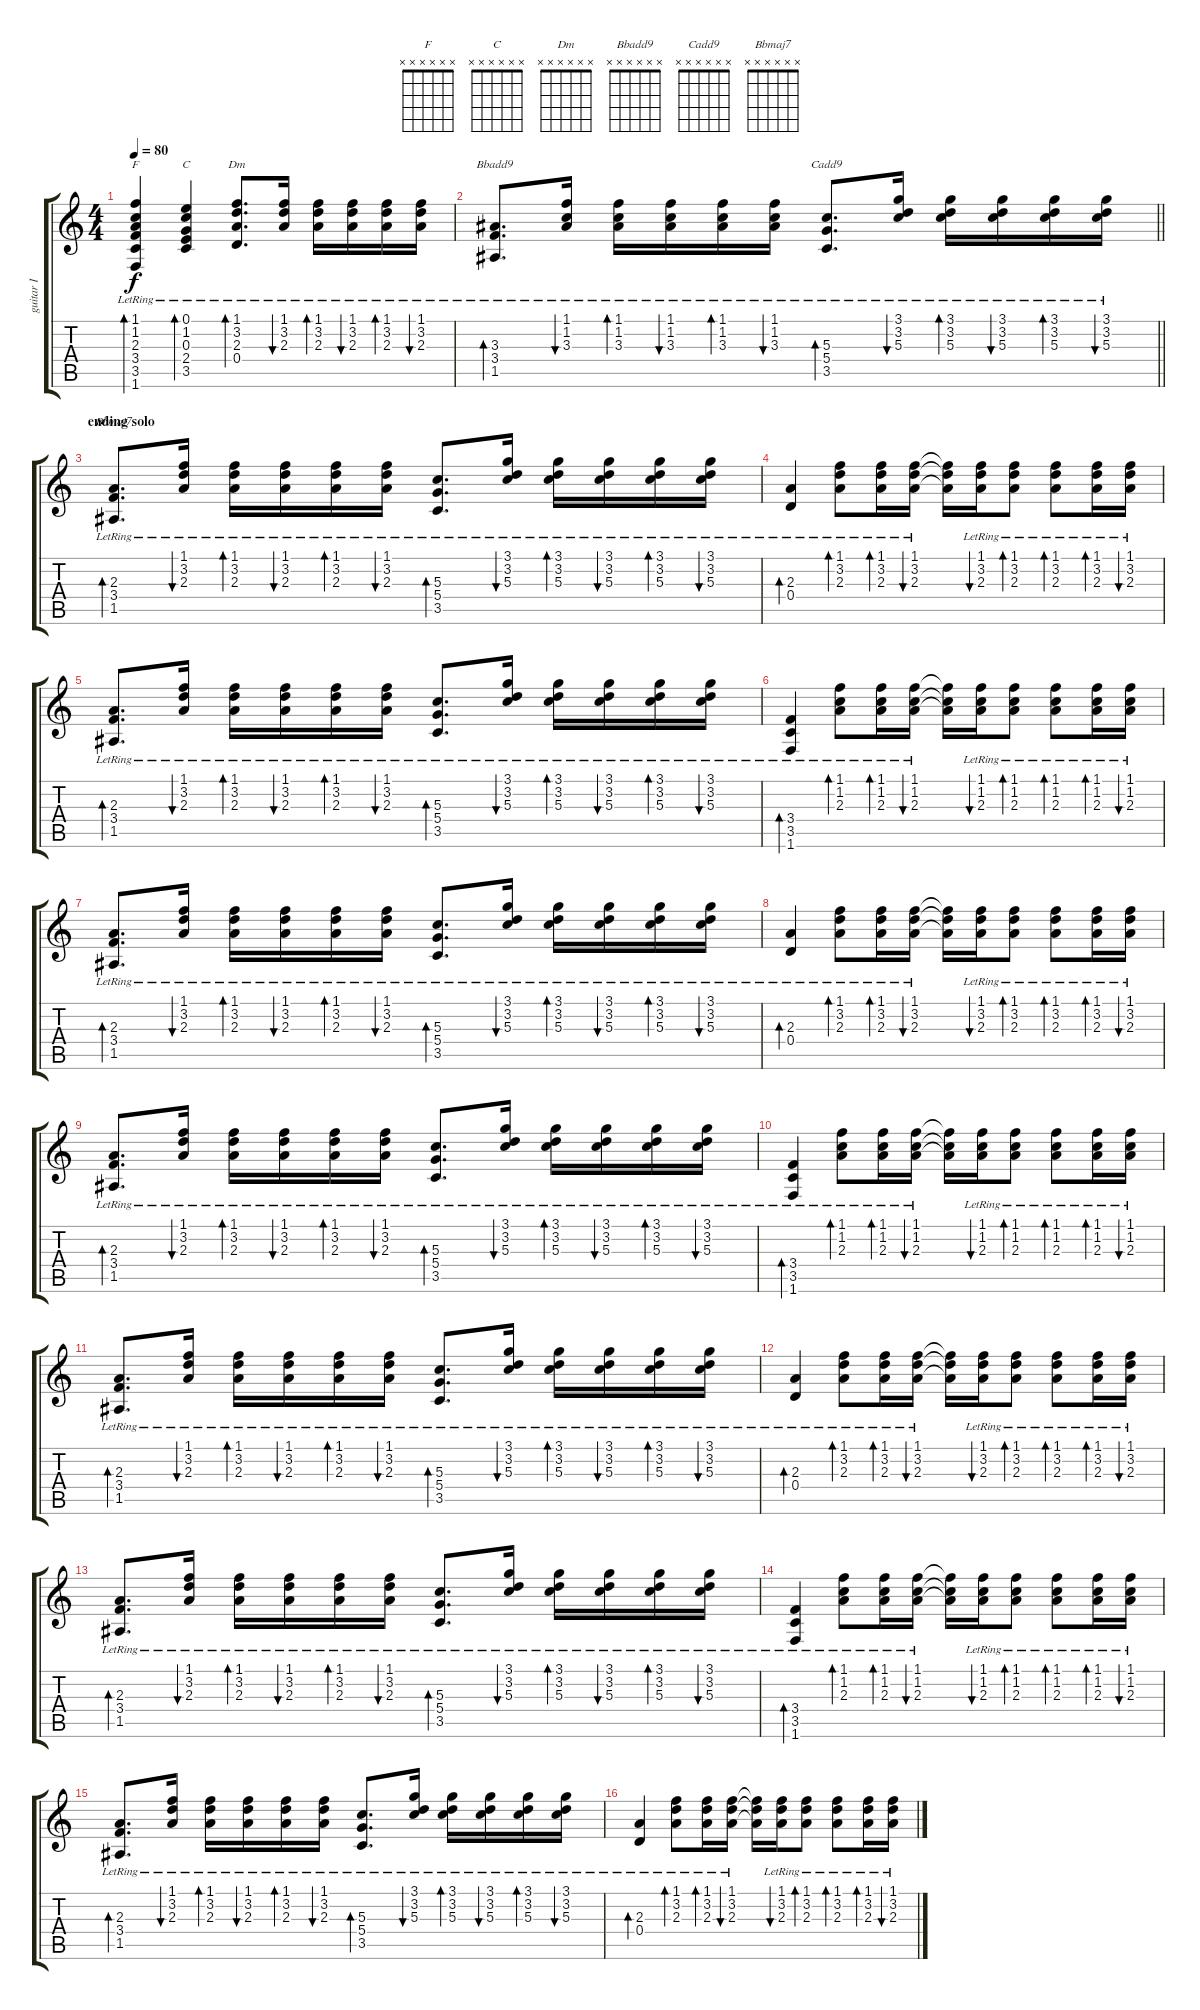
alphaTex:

\track ("guitar I" "guitar I") {instrument acousticguitarsteel}
\staff {score tabs}
\tuning (E4 B3 G3 D3 A2 E2) {hide}
\chord ("F" x x x x x x)
\chord ("C" x x x x x x)
\chord ("Dm" x x x x x x)
\chord ("Bbadd9" x x x x x x)
\chord ("Cadd9" x x x x x x)
\chord ("Bbmaj7" x x x x x x)
\ts (4 4)
\tempo 80
\clef g2
\ks c
(1.1{lr} 1.2{lr} 2.3{lr} 3.4{lr} 3.5{lr} 1.6{lr}).4{bd 60 ch "F" dy f} (0.1{lr} 1.2{lr} 0.3{lr} 2.4{lr} 3.5{lr}).4{bd 60 ch "C"} (1.1{lr} 3.2{lr} 2.3{lr} 0.4{lr}).8{d bd 60 ch "Dm"} (1.1{lr} 3.2{lr} 2.3{lr}).16{bu 60} (1.1{lr} 3.2{lr} 2.3{lr}).16{bd 60} (1.1{lr} 3.2{lr} 2.3{lr}).16{bu 60} (1.1{lr} 3.2{lr} 2.3{lr}).16{bd 60} (1.1{lr} 3.2{lr} 2.3{lr}).16{bu 60} |
\barLineRight lightlight
(3.3{lr} 3.4{lr} 1.5{lr}).8{d bd 60 ch "Bbadd9"} (1.1{lr} 1.2{lr} 3.3{lr}).16{bu 60} (1.1{lr} 1.2{lr} 3.3{lr}).16{bd 60} (1.1{lr} 1.2{lr} 3.3{lr}).16{bu 60} (1.1{lr} 1.2{lr} 3.3{lr}).16{bd 60} (1.1{lr} 1.2{lr} 3.3{lr}).16{bu 60} (5.3{lr} 5.4{lr} 3.5{lr}).8{d bd 60 ch "Cadd9"} (3.1{lr} 3.2{lr} 5.3{lr}).16{bu 60} (3.1{lr} 3.2{lr} 5.3{lr}).16{bd 60} (3.1{lr} 3.2{lr} 5.3{lr}).16{bu 60} (3.1{lr} 3.2{lr} 5.3{lr}).16{bd 60} (3.1{lr} 3.2{lr} 5.3{lr}).16{bu 60} |
\section ("" "ending solo")
(2.3{lr} 3.4{lr} 1.5{lr}).8{d bd 60 ch "Bbmaj7"} (1.1{lr} 3.2{lr} 2.3{lr}).16{bu 60} (1.1{lr} 3.2{lr} 2.3{lr}).16{bd 60} (1.1{lr} 3.2{lr} 2.3{lr}).16{bu 60} (1.1{lr} 3.2{lr} 2.3{lr}).16{bd 60} (1.1{lr} 3.2{lr} 2.3{lr}).16{bu 60} (5.3{lr} 5.4{lr} 3.5{lr}).8{d bd 60} (3.1{lr} 3.2{lr} 5.3{lr}).16{bu 60} (3.1{lr} 3.2{lr} 5.3{lr}).16{bd 60} (3.1{lr} 3.2{lr} 5.3{lr}).16{bu 60} (3.1{lr} 3.2{lr} 5.3{lr}).16{bd 60} (3.1{lr} 3.2{lr} 5.3{lr}).16{bu 60} |
(2.3{lr} 0.4{lr}).4{bd 60} (1.1{lr} 3.2{lr} 2.3{lr}).8{bd 60} (1.1{lr} 3.2{lr} 2.3{lr}).16{bd 60} (1.1{lr} 3.2{lr} 2.3{lr}).16{bu 60} (1.1{t} 3.2{t} 2.3{t}).16 (1.1{lr} 3.2{lr} 2.3{lr}).16{bu 60} (1.1{lr} 3.2{lr} 2.3{lr}).8{bd 60} (1.1{lr} 3.2{lr} 2.3{lr}).8{bd 60} (1.1{lr} 3.2{lr} 2.3{lr}).16{bd 60} (1.1{lr} 3.2{lr} 2.3{lr}).16{bu 60} |
(2.3{lr} 3.4{lr} 1.5{lr}).8{d bd 60} (1.1{lr} 3.2{lr} 2.3{lr}).16{bu 60} (1.1{lr} 3.2{lr} 2.3{lr}).16{bd 60} (1.1{lr} 3.2{lr} 2.3{lr}).16{bu 60} (1.1{lr} 3.2{lr} 2.3{lr}).16{bd 60} (1.1{lr} 3.2{lr} 2.3{lr}).16{bu 60} (5.3{lr} 5.4{lr} 3.5{lr}).8{d bd 60} (3.1{lr} 3.2{lr} 5.3{lr}).16{bu 60} (3.1{lr} 3.2{lr} 5.3{lr}).16{bd 60} (3.1{lr} 3.2{lr} 5.3{lr}).16{bu 60} (3.1{lr} 3.2{lr} 5.3{lr}).16{bd 60} (3.1{lr} 3.2{lr} 5.3{lr}).16{bu 60} |
(3.4{lr} 3.5{lr} 1.6{lr}).4{bd 60} (1.1{lr} 1.2{lr} 2.3{lr}).8{bd 60} (1.1{lr} 1.2{lr} 2.3{lr}).16{bd 60} (1.1{lr} 1.2{lr} 2.3{lr}).16{bu 60} (1.1{t} 1.2{t} 2.3{t}).16 (1.1{lr} 1.2{lr} 2.3{lr}).16{bu 60} (1.1{lr} 1.2{lr} 2.3{lr}).8{bd 60} (1.1{lr} 1.2{lr} 2.3{lr}).8{bd 60} (1.1{lr} 1.2{lr} 2.3{lr}).16{bd 60} (1.1{lr} 1.2{lr} 2.3{lr}).16{bu 60} |
(2.3{lr} 3.4{lr} 1.5{lr}).8{d bd 60} (1.1{lr} 3.2{lr} 2.3{lr}).16{bu 60} (1.1{lr} 3.2{lr} 2.3{lr}).16{bd 60} (1.1{lr} 3.2{lr} 2.3{lr}).16{bu 60} (1.1{lr} 3.2{lr} 2.3{lr}).16{bd 60} (1.1{lr} 3.2{lr} 2.3{lr}).16{bu 60} (5.3{lr} 5.4{lr} 3.5{lr}).8{d bd 60} (3.1{lr} 3.2{lr} 5.3{lr}).16{bu 60} (3.1{lr} 3.2{lr} 5.3{lr}).16{bd 60} (3.1{lr} 3.2{lr} 5.3{lr}).16{bu 60} (3.1{lr} 3.2{lr} 5.3{lr}).16{bd 60} (3.1{lr} 3.2{lr} 5.3{lr}).16{bu 60} |
(2.3{lr} 0.4{lr}).4{bd 60} (1.1{lr} 3.2{lr} 2.3{lr}).8{bd 60} (1.1{lr} 3.2{lr} 2.3{lr}).16{bd 60} (1.1{lr} 3.2{lr} 2.3{lr}).16{bu 60} (1.1{t} 3.2{t} 2.3{t}).16 (1.1{lr} 3.2{lr} 2.3{lr}).16{bu 60} (1.1{lr} 3.2{lr} 2.3{lr}).8{bd 60} (1.1{lr} 3.2{lr} 2.3{lr}).8{bd 60} (1.1{lr} 3.2{lr} 2.3{lr}).16{bd 60} (1.1{lr} 3.2{lr} 2.3{lr}).16{bu 60} |
(2.3{lr} 3.4{lr} 1.5{lr}).8{d bd 60} (1.1{lr} 3.2{lr} 2.3{lr}).16{bu 60} (1.1{lr} 3.2{lr} 2.3{lr}).16{bd 60} (1.1{lr} 3.2{lr} 2.3{lr}).16{bu 60} (1.1{lr} 3.2{lr} 2.3{lr}).16{bd 60} (1.1{lr} 3.2{lr} 2.3{lr}).16{bu 60} (5.3{lr} 5.4{lr} 3.5{lr}).8{d bd 60} (3.1{lr} 3.2{lr} 5.3{lr}).16{bu 60} (3.1{lr} 3.2{lr} 5.3{lr}).16{bd 60} (3.1{lr} 3.2{lr} 5.3{lr}).16{bu 60} (3.1{lr} 3.2{lr} 5.3{lr}).16{bd 60} (3.1{lr} 3.2{lr} 5.3{lr}).16{bu 60} |
(3.4{lr} 3.5{lr} 1.6{lr}).4{bd 60} (1.1{lr} 1.2{lr} 2.3{lr}).8{bd 60} (1.1{lr} 1.2{lr} 2.3{lr}).16{bd 60} (1.1{lr} 1.2{lr} 2.3{lr}).16{bu 60} (1.1{t} 1.2{t} 2.3{t}).16 (1.1{lr} 1.2{lr} 2.3{lr}).16{bu 60} (1.1{lr} 1.2{lr} 2.3{lr}).8{bd 60} (1.1{lr} 1.2{lr} 2.3{lr}).8{bd 60} (1.1{lr} 1.2{lr} 2.3{lr}).16{bd 60} (1.1{lr} 1.2{lr} 2.3{lr}).16{bu 60} |
(2.3{lr} 3.4{lr} 1.5{lr}).8{d bd 60} (1.1{lr} 3.2{lr} 2.3{lr}).16{bu 60} (1.1{lr} 3.2{lr} 2.3{lr}).16{bd 60} (1.1{lr} 3.2{lr} 2.3{lr}).16{bu 60} (1.1{lr} 3.2{lr} 2.3{lr}).16{bd 60} (1.1{lr} 3.2{lr} 2.3{lr}).16{bu 60} (5.3{lr} 5.4{lr} 3.5{lr}).8{d bd 60} (3.1{lr} 3.2{lr} 5.3{lr}).16{bu 60} (3.1{lr} 3.2{lr} 5.3{lr}).16{bd 60} (3.1{lr} 3.2{lr} 5.3{lr}).16{bu 60} (3.1{lr} 3.2{lr} 5.3{lr}).16{bd 60} (3.1{lr} 3.2{lr} 5.3{lr}).16{bu 60} |
(2.3{lr} 0.4{lr}).4{bd 60} (1.1{lr} 3.2{lr} 2.3{lr}).8{bd 60} (1.1{lr} 3.2{lr} 2.3{lr}).16{bd 60} (1.1{lr} 3.2{lr} 2.3{lr}).16{bu 60} (1.1{t} 3.2{t} 2.3{t}).16 (1.1{lr} 3.2{lr} 2.3{lr}).16{bu 60} (1.1{lr} 3.2{lr} 2.3{lr}).8{bd 60} (1.1{lr} 3.2{lr} 2.3{lr}).8{bd 60} (1.1{lr} 3.2{lr} 2.3{lr}).16{bd 60} (1.1{lr} 3.2{lr} 2.3{lr}).16{bu 60} |
(2.3{lr} 3.4{lr} 1.5{lr}).8{d bd 60} (1.1{lr} 3.2{lr} 2.3{lr}).16{bu 60} (1.1{lr} 3.2{lr} 2.3{lr}).16{bd 60} (1.1{lr} 3.2{lr} 2.3{lr}).16{bu 60} (1.1{lr} 3.2{lr} 2.3{lr}).16{bd 60} (1.1{lr} 3.2{lr} 2.3{lr}).16{bu 60} (5.3{lr} 5.4{lr} 3.5{lr}).8{d bd 60} (3.1{lr} 3.2{lr} 5.3{lr}).16{bu 60} (3.1{lr} 3.2{lr} 5.3{lr}).16{bd 60} (3.1{lr} 3.2{lr} 5.3{lr}).16{bu 60} (3.1{lr} 3.2{lr} 5.3{lr}).16{bd 60} (3.1{lr} 3.2{lr} 5.3{lr}).16{bu 60} |
(3.4{lr} 3.5{lr} 1.6{lr}).4{bd 60} (1.1{lr} 1.2{lr} 2.3{lr}).8{bd 60} (1.1{lr} 1.2{lr} 2.3{lr}).16{bd 60} (1.1{lr} 1.2{lr} 2.3{lr}).16{bu 60} (1.1{t} 1.2{t} 2.3{t}).16 (1.1{lr} 1.2{lr} 2.3{lr}).16{bu 60} (1.1{lr} 1.2{lr} 2.3{lr}).8{bd 60} (1.1{lr} 1.2{lr} 2.3{lr}).8{bd 60} (1.1{lr} 1.2{lr} 2.3{lr}).16{bd 60} (1.1{lr} 1.2{lr} 2.3{lr}).16{bu 60} |
(2.3{lr} 3.4{lr} 1.5{lr}).8{d bd 60} (1.1{lr} 3.2{lr} 2.3{lr}).16{bu 60} (1.1{lr} 3.2{lr} 2.3{lr}).16{bd 60} (1.1{lr} 3.2{lr} 2.3{lr}).16{bu 60} (1.1{lr} 3.2{lr} 2.3{lr}).16{bd 60} (1.1{lr} 3.2{lr} 2.3{lr}).16{bu 60} (5.3{lr} 5.4{lr} 3.5{lr}).8{d bd 60} (3.1{lr} 3.2{lr} 5.3{lr}).16{bu 60} (3.1{lr} 3.2{lr} 5.3{lr}).16{bd 60} (3.1{lr} 3.2{lr} 5.3{lr}).16{bu 60} (3.1{lr} 3.2{lr} 5.3{lr}).16{bd 60} (3.1{lr} 3.2{lr} 5.3{lr}).16{bu 60} |
(2.3{lr} 0.4{lr}).4{bd 60} (1.1{lr} 3.2{lr} 2.3{lr}).8{bd 60} (1.1{lr} 3.2{lr} 2.3{lr}).16{bd 60} (1.1{lr} 3.2{lr} 2.3{lr}).16{bu 60} (1.1{t} 3.2{t} 2.3{t}).16 (1.1{lr} 3.2{lr} 2.3{lr}).16{bu 60} (1.1{lr} 3.2{lr} 2.3{lr}).8{bd 60} (1.1{lr} 3.2{lr} 2.3{lr}).8{bd 60} (1.1{lr} 3.2{lr} 2.3{lr}).16{bd 60} (1.1{lr} 3.2{lr} 2.3{lr}).16{bu 60}
